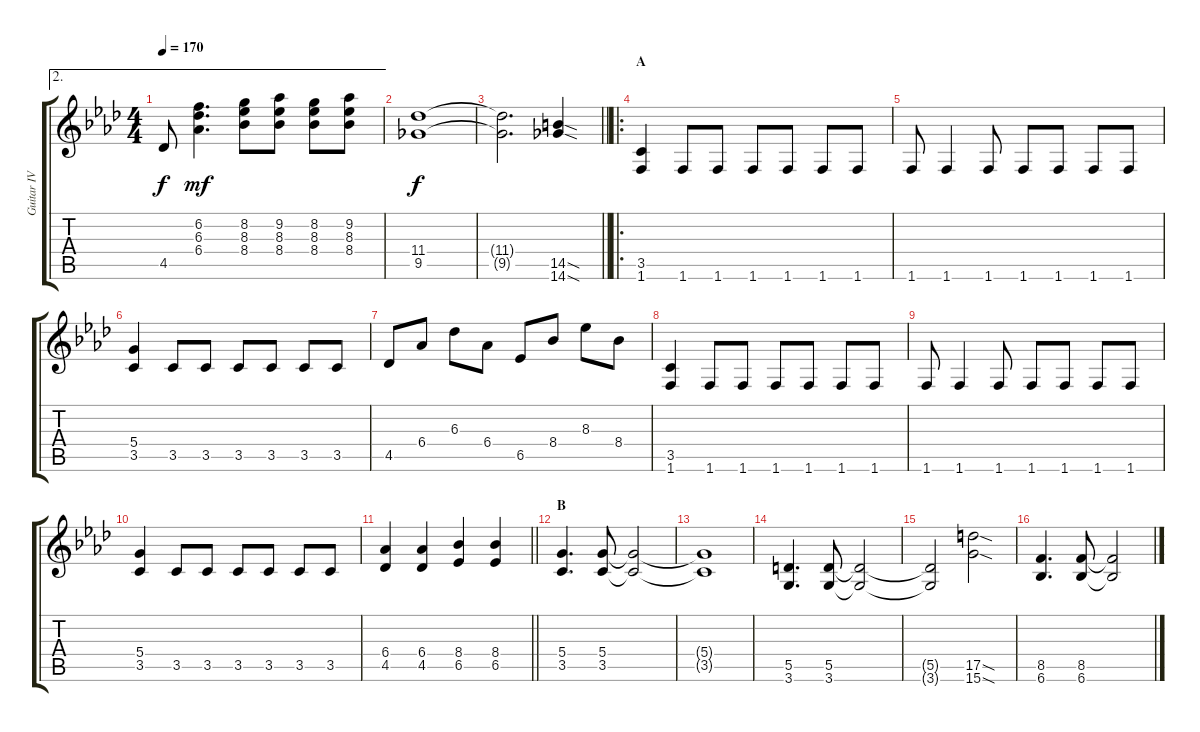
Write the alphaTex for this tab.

\track ("Guitar IV (Rythm)" "Guitar IV ") {instrument distortionguitar}
\staff {score tabs}
\tuning (E4 B3 G3 D3 A2 E2) {hide}
\ae 2
\ts (4 4)
\tempo 170
\clef g2
\ks ab
4.5.8{dy f} (6.2 6.3 6.4).4{d dy mf} (8.2 8.3 8.4).8 (9.2 8.3 8.4).8 (8.2 8.3 8.4).8 (9.2 8.3 8.4).8 |
(11.4 9.5).1{dy f} |
\barLineRight lightlight
(11.4{t} 9.5{t}).2{d} (14.5{sod} 14.6{sod}).4 |
\ro
\section ("" "A")
(3.5 1.6).4 1.6.8 1.6.8 1.6.8 1.6.8 1.6.8 1.6.8 |
1.6.8 1.6.4 1.6.8 1.6.8 1.6.8 1.6.8 1.6.8 |
(5.4 3.5).4 3.5.8 3.5.8 3.5.8 3.5.8 3.5.8 3.5.8 |
4.5.8 6.4.8 6.3.8 6.4.8 6.5.8 8.4.8 8.3.8 8.4.8 |
(3.5 1.6).4 1.6.8 1.6.8 1.6.8 1.6.8 1.6.8 1.6.8 |
1.6.8 1.6.4 1.6.8 1.6.8 1.6.8 1.6.8 1.6.8 |
(5.4 3.5).4 3.5.8 3.5.8 3.5.8 3.5.8 3.5.8 3.5.8 |
\barLineRight lightlight
(6.4 4.5).4 (6.4 4.5).4 (8.4 6.5).4 (8.4 6.5).4 |
\section ("" "B")
(5.4 3.5).4{d} (5.4 3.5).8 (5.4{t} 3.5{t}).2 |
(5.4{t} 3.5{t}).1 |
(5.5 3.6).4{d} (5.5 3.6).8 (5.5{t} 3.6{t}).2 |
(5.5{t} 3.6{t}).2 (17.5{sod} 15.6{sod}).2 |
(8.5 6.6).4{d} (8.5 6.6).8 (8.5{t} 6.6{t}).2
